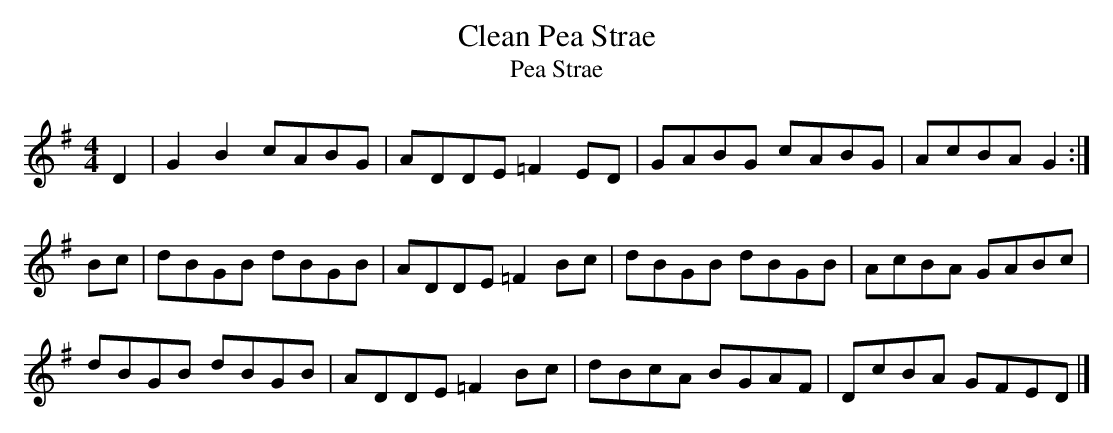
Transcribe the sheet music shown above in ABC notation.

X:1
T:Clean Pea Strae
T:Pea Strae
M:4/4
L:1/8
K:G
D2|G2 B2 cABG|ADDE =F2 ED|GABG cABG|AcBA G2:|
Bc|dBGB dBGB|ADDE =F2 Bc|dBGB dBGB|AcBA GABc|
dBGB dBGB|ADDE =F2 Bc|dBcA BGAF|DcBA GFED|]
